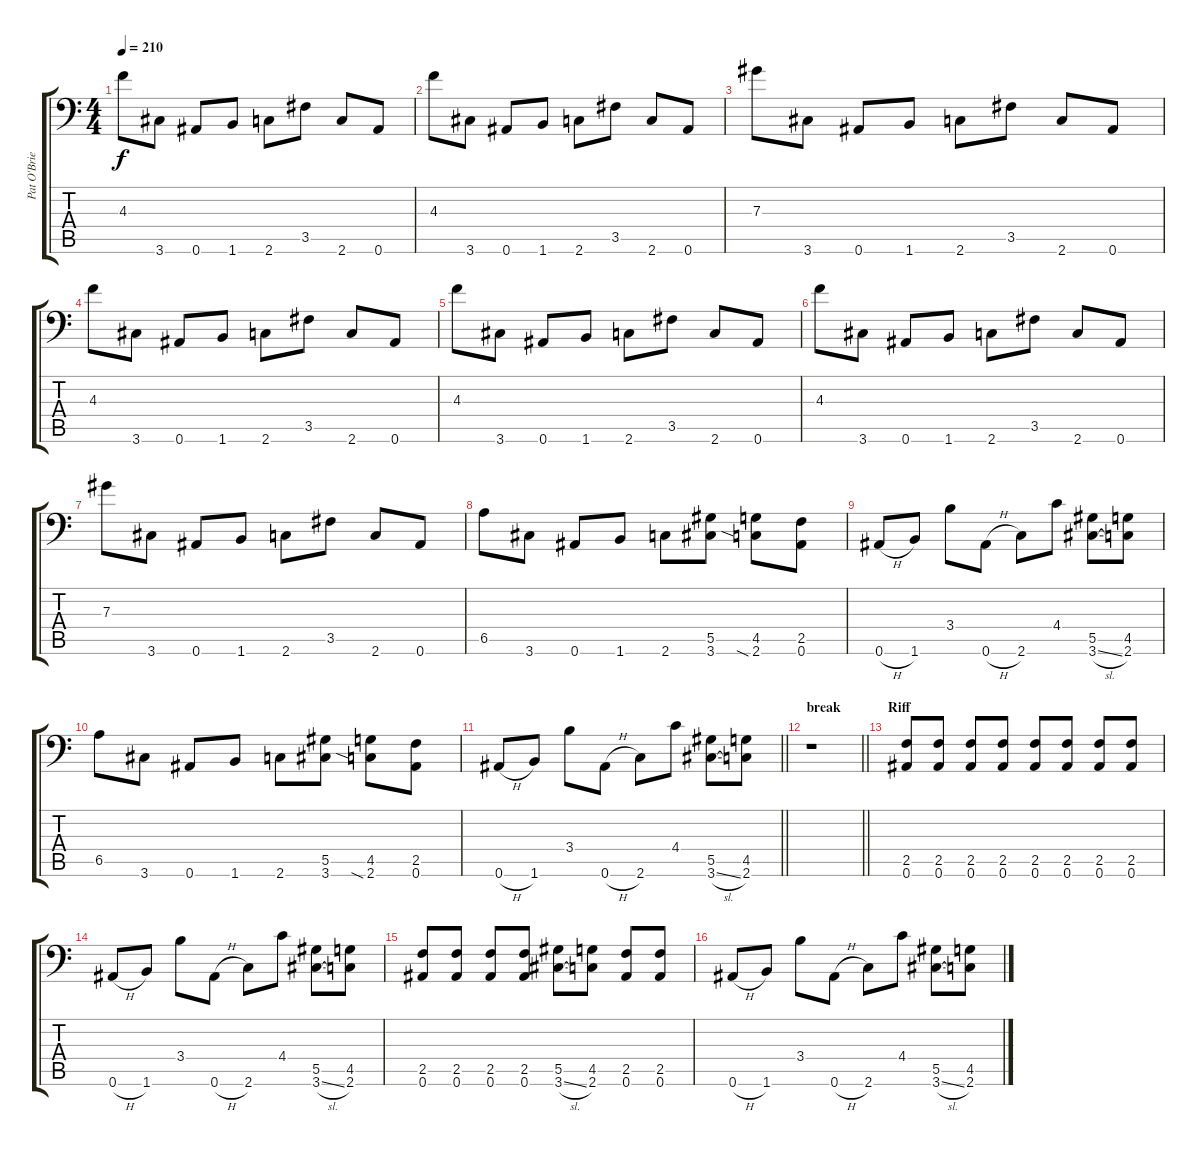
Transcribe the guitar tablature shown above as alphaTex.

\track ("Pat O'Brien" "Pat O'Brie") {instrument distortionguitar}
\staff {score tabs}
\tuning (Bb3 F3 Db3 Ab2 Eb2 Bb1) {hide}
\ts (4 4)
\tempo 210
\clef f4
\ks c
4.3.8{dy f} 3.6.8 0.6.8 1.6.8 2.6.8 3.5.8 2.6.8 0.6.8 |
4.3.8 3.6.8 0.6.8 1.6.8 2.6.8 3.5.8 2.6.8 0.6.8 |
7.3.8 3.6.8 0.6.8 1.6.8 2.6.8 3.5.8 2.6.8 0.6.8 |
4.3.8 3.6.8 0.6.8 1.6.8 2.6.8 3.5.8 2.6.8 0.6.8 |
4.3.8 3.6.8 0.6.8 1.6.8 2.6.8 3.5.8 2.6.8 0.6.8 |
4.3.8 3.6.8 0.6.8 1.6.8 2.6.8 3.5.8 2.6.8 0.6.8 |
7.3.8 3.6.8 0.6.8 1.6.8 2.6.8 3.5.8 2.6.8 0.6.8 |
6.5.8 3.6.8 0.6.8 1.6.8 2.6.8 (5.5 3.6).8 (4.5 2.6{sia}).8 (2.5 0.6).8 |
0.6{h}.8 1.6.8 3.4.8 0.6{h}.8 2.6.8 4.4.8 (5.5 3.6{sl}).8 (4.5 2.6).8 |
6.5.8 3.6.8 0.6.8 1.6.8 2.6.8 (5.5 3.6).8 (4.5 2.6{sia}).8 (2.5 0.6).8 |
\barLineRight lightlight
0.6{h}.8 1.6.8 3.4.8 0.6{h}.8 2.6.8 4.4.8 (5.5 3.6{sl}).8 (4.5 2.6).8 |
\section ("" "break")
\barLineRight lightlight
r.1 |
\section ("" "Riff")
(2.5 0.6).8 (2.5 0.6).8 (2.5 0.6).8 (2.5 0.6).8 (2.5 0.6).8 (2.5 0.6).8 (2.5 0.6).8 (2.5 0.6).8 |
0.6{h}.8 1.6.8 3.4.8 0.6{h}.8 2.6.8 4.4.8 (5.5 3.6{sl}).8 (4.5 2.6).8 |
(2.5 0.6).8 (2.5 0.6).8 (2.5 0.6).8 (2.5 0.6).8 (5.5 3.6{sl}).8 (4.5 2.6).8 (2.5 0.6).8 (2.5 0.6).8 |
0.6{h}.8 1.6.8 3.4.8 0.6{h}.8 2.6.8 4.4.8 (5.5 3.6{sl}).8 (4.5 2.6).8
